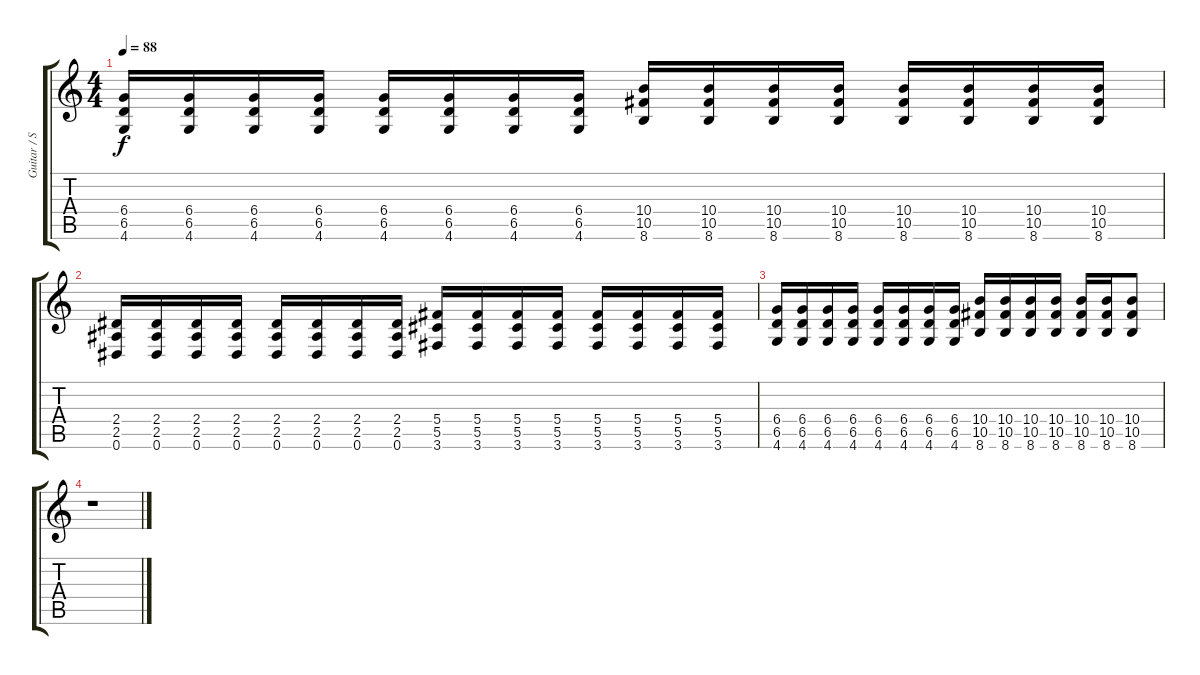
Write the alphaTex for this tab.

\track ("Guitar / Stef Carpenter" "Guitar / S") {instrument distortionguitar}
\staff {score tabs}
\tuning (Eb4 Bb3 Gb3 Db3 Ab2 Eb2) {hide}
\ts (4 4)
\tempo 88
\clef g2
\ks c
(6.4 6.5 4.6).16{dy f} (6.4 6.5 4.6).16 (6.4 6.5 4.6).16 (6.4 6.5 4.6).16 (6.4 6.5 4.6).16 (6.4 6.5 4.6).16 (6.4 6.5 4.6).16 (6.4 6.5 4.6).16 (10.4 10.5 8.6).16 (10.4 10.5 8.6).16 (10.4 10.5 8.6).16 (10.4 10.5 8.6).16 (10.4 10.5 8.6).16 (10.4 10.5 8.6).16 (10.4 10.5 8.6).16 (10.4 10.5 8.6).16 |
(2.4 2.5 0.6).16 (2.4 2.5 0.6).16 (2.4 2.5 0.6).16 (2.4 2.5 0.6).16 (2.4 2.5 0.6).16 (2.4 2.5 0.6).16 (2.4 2.5 0.6).16 (2.4 2.5 0.6).16 (5.4 5.5 3.6).16 (5.4 5.5 3.6).16 (5.4 5.5 3.6).16 (5.4 5.5 3.6).16 (5.4 5.5 3.6).16 (5.4 5.5 3.6).16 (5.4 5.5 3.6).16 (5.4 5.5 3.6).16 |
(6.4 6.5 4.6).16 (6.4 6.5 4.6).16 (6.4 6.5 4.6).16 (6.4 6.5 4.6).16 (6.4 6.5 4.6).16 (6.4 6.5 4.6).16 (6.4 6.5 4.6).16 (6.4 6.5 4.6).16 (10.4 10.5 8.6).16 (10.4 10.5 8.6).16 (10.4 10.5 8.6).16 (10.4 10.5 8.6).16 (10.4 10.5 8.6).16 (10.4 10.5 8.6).16 (10.4 10.5 8.6).8 |
r.1
